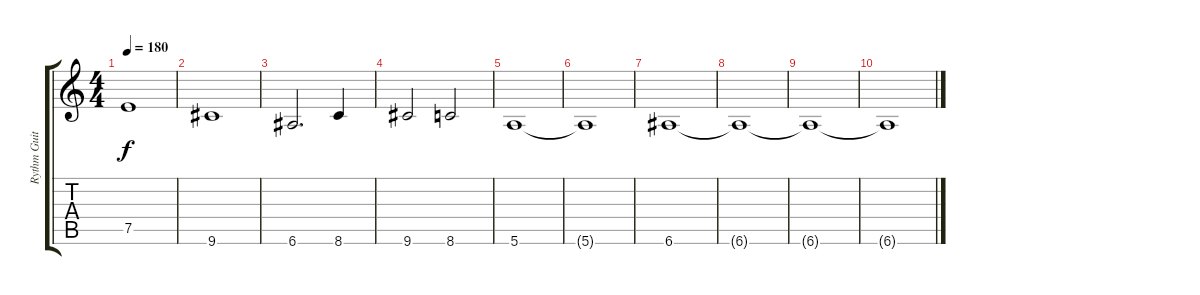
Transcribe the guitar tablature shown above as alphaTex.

\track ("Rythm Guitar" "Rythm Guit") {instrument distortionguitar}
\staff {score tabs}
\tuning (E4 B3 G3 D3 A2 E2) {hide}
\ts (4 4)
\tempo 180
\clef g2
\ks c
7.5.1{dy f} |
9.6.1 |
6.6.2{d} 8.6.4 |
9.6.2 8.6.2 |
5.6.1 |
5.6{t}.1 |
6.6.1 |
6.6{t}.1 |
6.6{t}.1 |
6.6{t}.1
